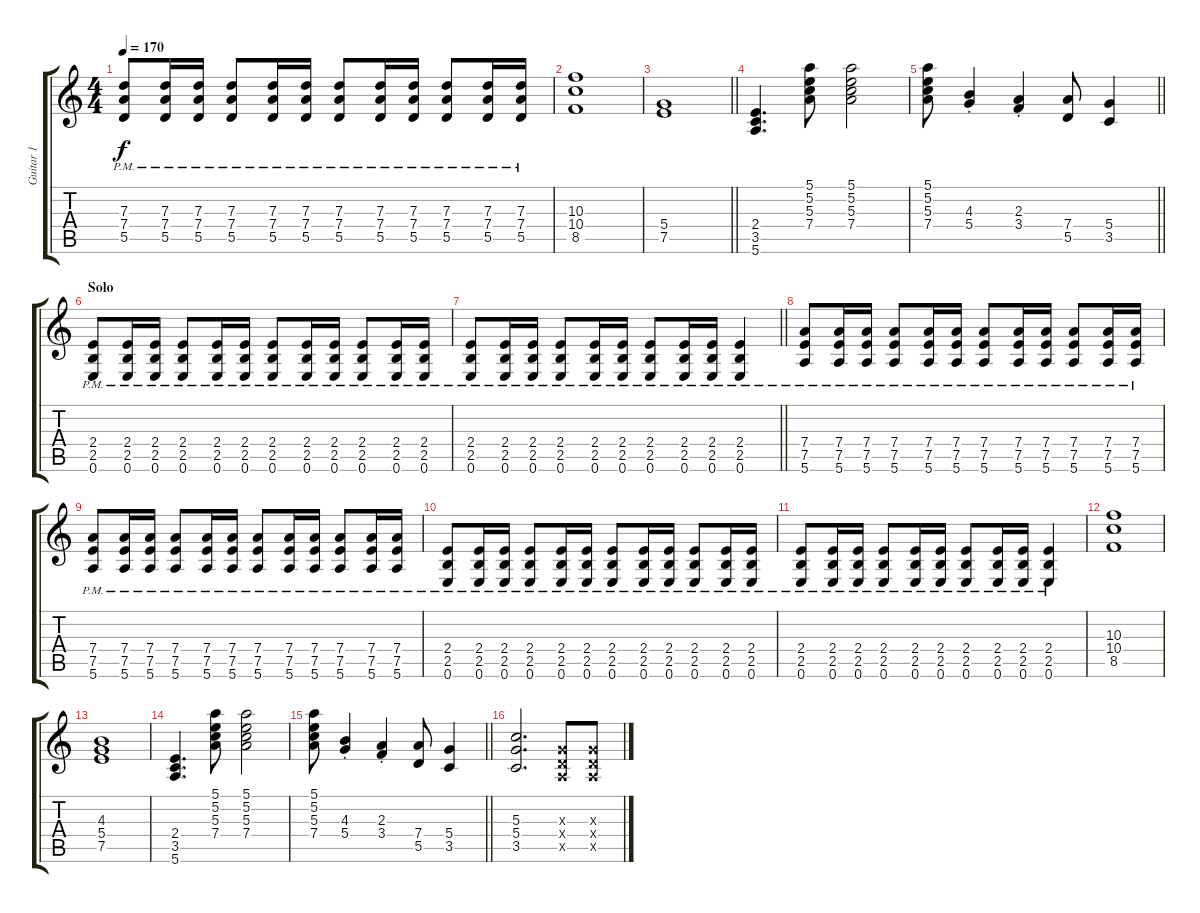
\track ("Guitar 1" "Guitar 1") {instrument overdrivenguitar}
\staff {score tabs}
\tuning (E4 B3 G3 D3 A2 E2) {hide}
\ts (4 4)
\tempo 170
\clef g2
\ks c
(7.3{pm} 7.4{pm} 5.5{pm}).8{dy f} (7.3{pm} 7.4{pm} 5.5{pm}).16 (7.3{pm} 7.4{pm} 5.5{pm}).16 (7.3{pm} 7.4{pm} 5.5{pm}).8 (7.3{pm} 7.4{pm} 5.5{pm}).16 (7.3{pm} 7.4{pm} 5.5{pm}).16 (7.3{pm} 7.4{pm} 5.5{pm}).8 (7.3{pm} 7.4{pm} 5.5{pm}).16 (7.3{pm} 7.4{pm} 5.5{pm}).16 (7.3{pm} 7.4{pm} 5.5{pm}).8 (7.3{pm} 7.4{pm} 5.5{pm}).16 (7.3{pm} 7.4{pm} 5.5{pm}).16 |
(10.3 10.4 8.5).1 |
\barLineRight lightlight
(5.4 7.5).1 |
(2.4 3.5 5.6).4{d} (5.1 5.2 5.3 7.4).8 (5.1 5.2 5.3 7.4).2 |
\barLineRight lightlight
(5.1 5.2 5.3 7.4).8 (4.3{st} 5.4{st}).4 (2.3{st} 3.4{st}).4 (7.4 5.5).8 (5.4 3.5).4 |
\section ("" "Solo")
(2.4{pm} 2.5{pm} 0.6).8 (2.4{pm} 2.5{pm} 0.6).16 (2.4{pm} 2.5{pm} 0.6).16 (2.4{pm} 2.5{pm} 0.6).8 (2.4{pm} 2.5{pm} 0.6).16 (2.4{pm} 2.5{pm} 0.6).16 (2.4{pm} 2.5{pm} 0.6).8 (2.4{pm} 2.5{pm} 0.6).16 (2.4{pm} 2.5{pm} 0.6).16 (2.4{pm} 2.5{pm} 0.6).8 (2.4{pm} 2.5{pm} 0.6).16 (2.4{pm} 2.5{pm} 0.6).16 |
\barLineRight lightlight
(2.4{pm} 2.5{pm} 0.6).8 (2.4{pm} 2.5{pm} 0.6).16 (2.4{pm} 2.5{pm} 0.6).16 (2.4{pm} 2.5{pm} 0.6).8 (2.4{pm} 2.5{pm} 0.6).16 (2.4{pm} 2.5{pm} 0.6).16 (2.4{pm} 2.5{pm} 0.6).8 (2.4{pm} 2.5{pm} 0.6).16 (2.4{pm} 2.5{pm} 0.6).16 (2.4{pm} 2.5{pm} 0.6).4 |
(7.4{pm} 7.5{pm} 5.6{pm}).8 (7.4{pm} 7.5{pm} 5.6{pm}).16 (7.4{pm} 7.5{pm} 5.6{pm}).16 (7.4{pm} 7.5{pm} 5.6{pm}).8 (7.4{pm} 7.5{pm} 5.6{pm}).16 (7.4{pm} 7.5{pm} 5.6{pm}).16 (7.4{pm} 7.5{pm} 5.6{pm}).8 (7.4{pm} 7.5{pm} 5.6{pm}).16 (7.4{pm} 7.5{pm} 5.6{pm}).16 (7.4{pm} 7.5{pm} 5.6{pm}).8 (7.4{pm} 7.5{pm} 5.6{pm}).16 (7.4{pm} 7.5{pm} 5.6{pm}).16 |
(7.4{pm} 7.5{pm} 5.6{pm}).8 (7.4{pm} 7.5{pm} 5.6{pm}).16 (7.4{pm} 7.5{pm} 5.6{pm}).16 (7.4{pm} 7.5{pm} 5.6{pm}).8 (7.4{pm} 7.5{pm} 5.6{pm}).16 (7.4{pm} 7.5{pm} 5.6{pm}).16 (7.4{pm} 7.5{pm} 5.6{pm}).8 (7.4{pm} 7.5{pm} 5.6{pm}).16 (7.4{pm} 7.5{pm} 5.6{pm}).16 (7.4{pm} 7.5{pm} 5.6{pm}).8 (7.4{pm} 7.5{pm} 5.6{pm}).16 (7.4{pm} 7.5{pm} 5.6{pm}).16 |
(2.4{pm} 2.5{pm} 0.6).8 (2.4{pm} 2.5{pm} 0.6).16 (2.4{pm} 2.5{pm} 0.6).16 (2.4{pm} 2.5{pm} 0.6).8 (2.4{pm} 2.5{pm} 0.6).16 (2.4{pm} 2.5{pm} 0.6).16 (2.4{pm} 2.5{pm} 0.6).8 (2.4{pm} 2.5{pm} 0.6).16 (2.4{pm} 2.5{pm} 0.6).16 (2.4{pm} 2.5{pm} 0.6).8 (2.4{pm} 2.5{pm} 0.6).16 (2.4{pm} 2.5{pm} 0.6).16 |
(2.4{pm} 2.5{pm} 0.6).8 (2.4{pm} 2.5{pm} 0.6).16 (2.4{pm} 2.5{pm} 0.6).16 (2.4{pm} 2.5{pm} 0.6).8 (2.4{pm} 2.5{pm} 0.6).16 (2.4{pm} 2.5{pm} 0.6).16 (2.4{pm} 2.5{pm} 0.6).8 (2.4{pm} 2.5{pm} 0.6).16 (2.4{pm} 2.5{pm} 0.6).16 (2.4{pm} 2.5{pm} 0.6).4 |
(10.3 10.4 8.5).1 |
(4.3 5.4 7.5).1 |
(2.4 3.5 5.6).4{d} (5.1 5.2 5.3 7.4).8 (5.1 5.2 5.3 7.4).2 |
\barLineRight lightlight
(5.1 5.2 5.3 7.4).8 (4.3{st} 5.4{st}).4 (2.3{st} 3.4{st}).4 (7.4 5.5).8 (5.4 3.5).4 |
(5.3 5.4 3.5).2{d} (0.3{x} 0.4{x} 0.5{x}).8 (0.3{x} 0.4{x} 0.5{x}).8
